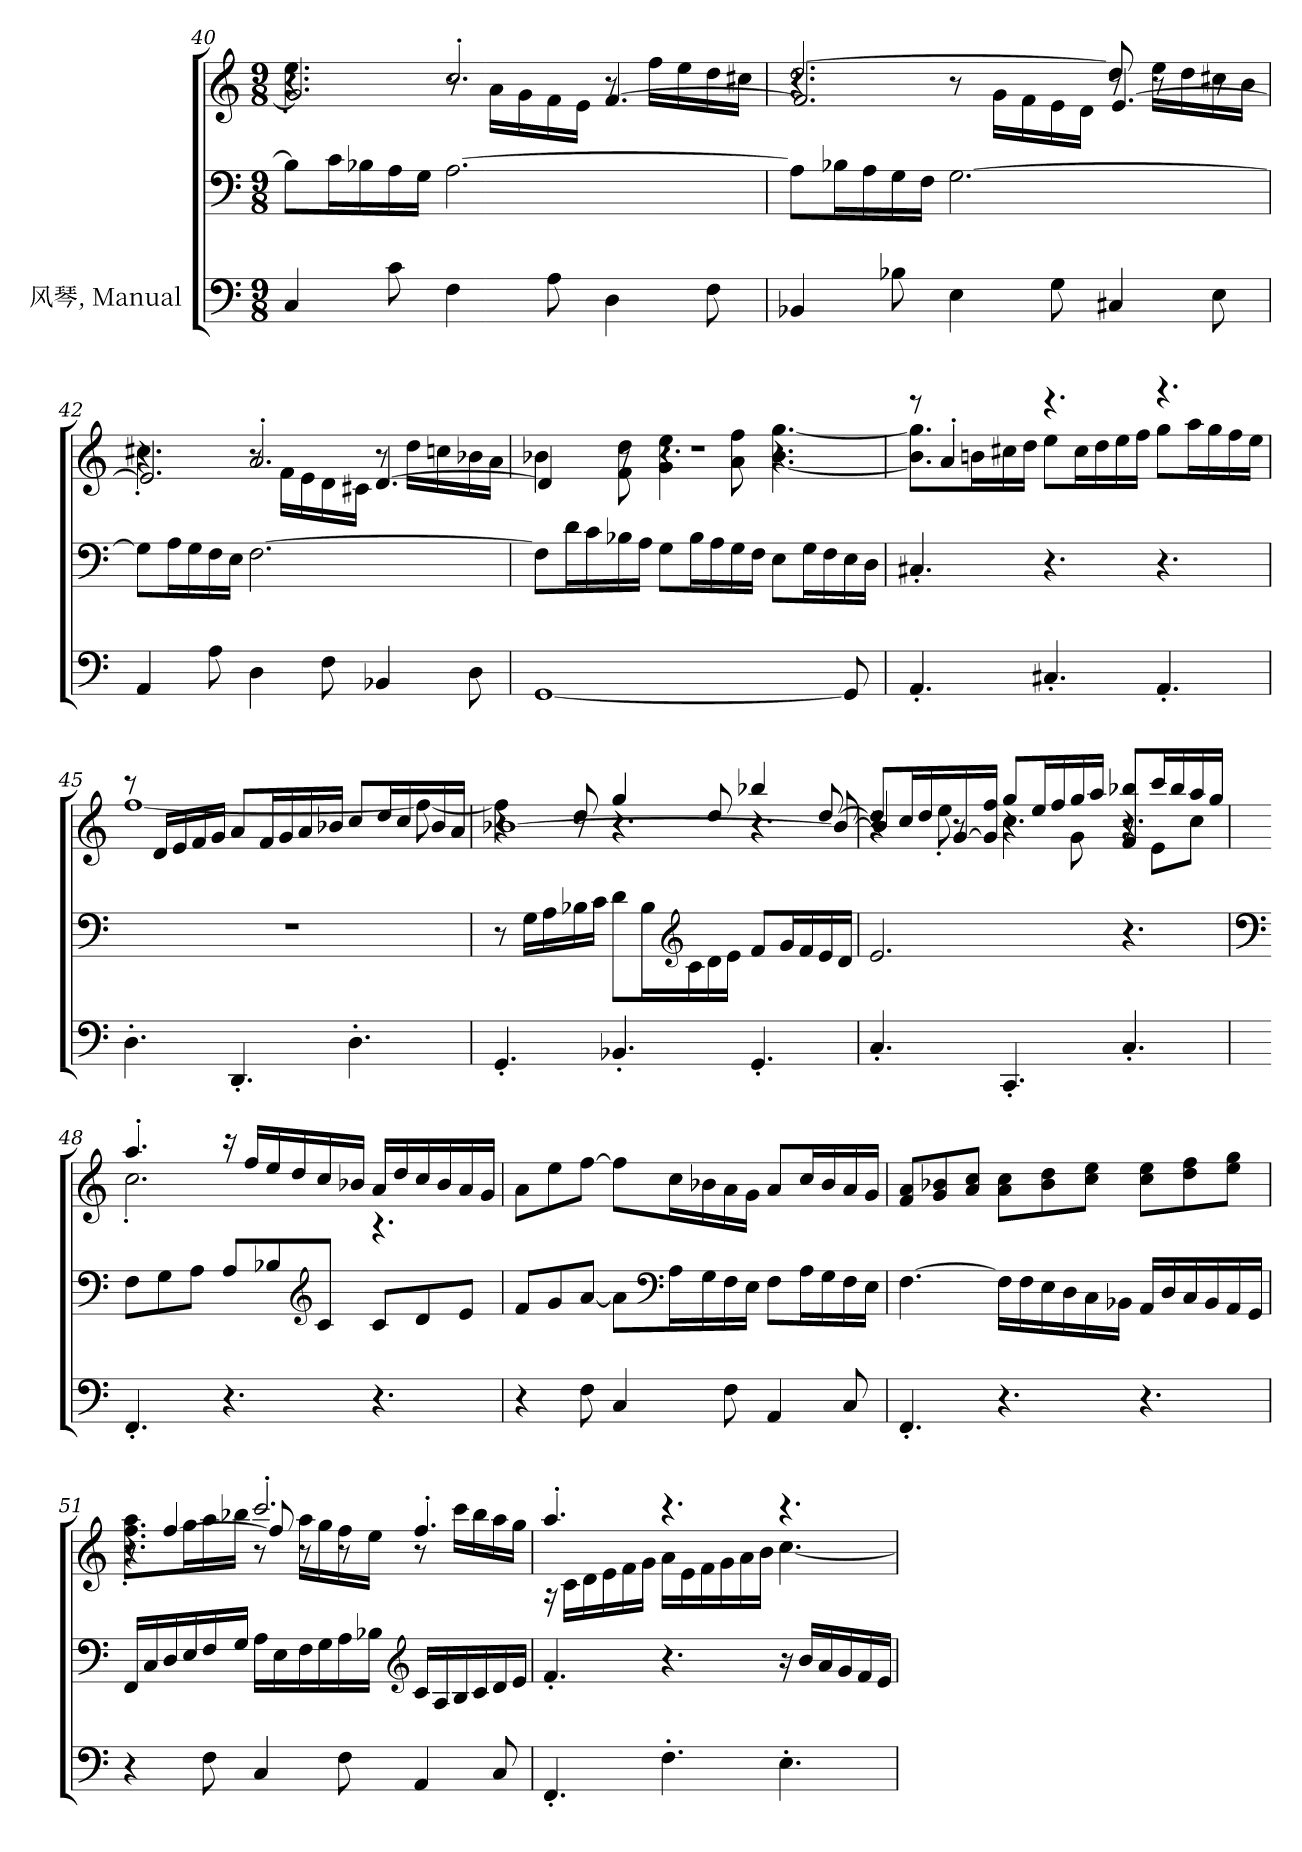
**kern	**kern	**kern
*part1	*part1	*part1
*staff3	*staff2	*staff1
*I"风琴, Manual	*	*
!!LO:LB:g=z
*clefF4	*clefF4	*clefG2
*k[]	*k[]	*k[]
*M9/8	*M9/8	*M9/8
=40	=40	=40
*	*	*^
*	*	*	*^
4C/	8B-\L]	4.r	4.ee'\	2.g/]
.	16c\L	.	.	.
.	16B-X\	.	.	.
8c\	16A\	.	.	.
.	16G\JJ	.	.	.
4F\	[2.A\	2.cc'/	8r	.
.	.	.	16a\LL	.
.	.	.	16g\	.
8A\	.	.	16f\	.
.	.	.	16e\JJ	.
4D\	.	.	8r	[4.f/
.	.	.	16ff\LL	.
.	.	.	16ee\	.
8F\	.	.	16dd\	.
.	.	.	16cc#X\JJ	.
=41	=41	=41	=41	=41
4BB-X/	8A\L]	[2.dd/	4.r	2.f/]
.	16B-X\L	.	.	.
.	16A\	.	.	.
8B-X\	16G\	.	.	.
.	16F\JJ	.	.	.
4E\	[2.G\	.	8r	.
.	.	.	16g\LL	.
.	.	.	16f\	.
8G\	.	.	16e\	.
.	.	.	16d\JJ	.
4C#X/	.	8dd/]	8r	[4.e/
.	.	8r	16ee\LL	.
.	.	.	16dd\	.
8E\	.	8r	16cc#X\	.
.	.	.	16b\JJ	.
!!LO:LB:g=z	!!	!!
=42	=42	=42	=42	=42
4AA/	8G\L]	4.r	4.cc#X'\	2.e/]
.	16A\L	.	.	.
.	16G\	.	.	.
8A\	16F\	.	.	.
.	16E\JJ	.	.	.
4D\	[2.F\	2.a'/	8r	.
.	.	.	16f\LL	.
.	.	.	16e\	.
8F\	.	.	16d\	.
.	.	.	16c#X\JJ	.
4BB-X/	.	.	8r	[4.d/
.	.	.	16dd\LL	.
.	.	.	16ccn\	.
8D\	.	.	16b-X\	.
.	.	.	16a\JJ	.
=43	=43	=43	=43	=43
[1GG	8F\L]	8%9r	4b-X\	4d/]
.	16d\L	.	.	.
.	16c\	.	.	.
.	16B-X\	.	8f\ 8dd\	8r
.	16A\JJ	.	.	.
.	8G\L	.	4g\ 4ee\	4.r
.	16B-\L	.	.	.
.	16A\	.	.	.
.	16G\	.	8a\ 8ff\	.
.	16F\JJ	.	.	.
.	8E\L	.	[4.b-\ [4.gg\	4.r
.	16G\L	.	.	.
.	16F\	.	.	.
8GG/]	16E\	.	.	.
.	16D\JJ	.	.	.
*	*	*	*v	*v
!!LO:LB:g=z
=44	=44	=44	=44
4.AA'/	4.C#X'/	8r	8.b-\] 8.gg\]L
.	.	4a'/	.
.	.	.	16bn\L
.	.	.	16cc#X\
.	.	.	16dd\JJ
4.C#X'/	4.r	4.r	8ee\L
.	.	.	16cc#\L
.	.	.	16dd\
.	.	.	16ee\
.	.	.	16ff\JJ
4.AA'/	4.r	4.r	8gg\L
.	.	.	16aa\L
.	.	.	16gg\
.	.	.	16ff\
.	.	.	16ee\JJ
=45	=45	=45	=45
4.D'\	8%9r	8r	[1ff
.	.	16d/LL	.
.	.	16e/	.
.	.	16f/	.
.	.	16g/JJ	.
4.DD'/	.	8a/L	.
.	.	16f/L	.
.	.	16g/	.
.	.	16a/	.
.	.	16b-X/JJ	.
4.D'\	.	8cc/L	.
.	.	16dd/L	.
.	.	16cc/	.
.	.	16b-/	8ff\_
.	.	16a/JJ	.
!!LO:PB:g=z
=46	=46	=46	=46
*	*	*	*^
4.GG'/	8r	4r	4ff\]	[1b-X
.	16G\LL	.	.	.
.	16A\	.	.	.
.	16B-X\	8dd/	8r	.
.	16c\JJ	.	.	.
4.BB-X'/	8d\L	4gg/	4.r	.
.	16B-\L	.	.	.
*	*clefG2	*	*	*
.	16c\	.	.	.
.	16d\	8dd/	.	.
.	16e\JJ	.	.	.
4.GG'/	8f/L	4bb-X/	4.r	.
.	16g/L	.	.	.
.	16f/	.	.	.
.	16e/	[8dd/	.	8b-/_
.	16d/JJ	.	.	.
=47	=47	=47	=47	=47
4.C'/	2.e/	8dd/L]	4r	4b-/]
.	.	16cc/L	.	.
.	.	16dd/	.	.
.	.	[16g/	8ee'\	8r
.	.	16g/] 16ff/JJ	.	.
4.CC'/	.	8gg/L	4cc\	4.r
.	.	16ee/L	.	.
.	.	16ff/	.	.
.	.	16gg/	8g\	.
.	.	16aa/JJ	.	.
4.C'/	4.r	8f/ 8bb-X/L	8r	4.r
.	.	16ccc/L	8e\L	.
.	.	16bb-/	.	.
.	.	16aa/	8cc\J	.
.	.	16gg/JJ	.	.
*	*	*v	*v	*v
!!LO:LB:g=z
=48	=48	=48
*	*clefF4	*
*	*	*^
4.FF'/	8F\L	4.aa'/	2.cc'\
.	8G\	.	.
.	8A\J	.	.
4.r	8A/L	16r	.
.	.	16ff/LL	.
.	8B-X/	16ee/	.
.	.	16dd/	.
*	*clefG2	*	*
.	8c/J	16cc/	.
.	.	16b-X/JJ	.
4.r	8c/L	16a/LL	4.r
.	.	16dd/	.
.	8d/	16cc/	.
.	.	16b-/	.
.	8e/J	16a/	.
.	.	16g/JJ	.
*	*	*v	*v
=49	=49	=49
4r	8f/L	8a\L
.	8g/	8ee\
8F\	[8a/J	[8ff\J
4C/	8a\L]	8ff\L]
*	*clefF4	*
.	16A\L	16cc\L
.	16G\	16b-X\
8F\	16F\	16a\
.	16E\JJ	16g\JJ
4AA/	8F\L	8a/L
.	16A\L	16cc/L
.	16G\	16b-/
8C/	16F\	16a/
.	16E\JJ	16g/JJ
!!LO:LB:g=z
=50	=50	=50
4.FF'/	[4.F\	8f/ 8a/L
.	.	8g/ 8b-X/
.	.	8a/ 8cc/J
4.r	16F\LL]	8a\ 8cc\L
.	16F\	.
.	16E\	8b-\ 8dd\
.	16D\	.
.	16C\	8cc\ 8ee\J
.	16BB-X\JJ	.
4.r	16AA/LL	8cc\ 8ee\L
.	16D/	.
.	16C/	8dd\ 8ff\
.	16BB-/	.
.	16AA/	8ee\ 8gg\J
.	16GG/JJ	.
=51	=51	=51
*	*	*^
*	*	*	*^
4r	16FF/LL	4.r	8.ff\' 8.aa\'L	8r
.	16C/	.	.	.
.	16D/	.	.	[4ff/
.	16E/	.	16gg\L	.
8F\	16F/	.	16aa\	.
.	16G/JJ	.	16bb-X\JJ	.
4C/	16A\LL	2.ccc'/	8r	8ff/]
.	16E\	.	.	.
.	16F\	.	16aa\LL	8r
.	16G\	.	16gg\	.
8F\	16A\	.	16ff\	8r
.	16B-X\JJ	.	16ee\JJ	.
*	*clefG2	*	*	*
4AA/	16c/LL	.	8r	4.ff'/
.	16A/	.	.	.
.	16B-/	.	16ccc\LL	.
.	16c/	.	16bb-\	.
8C/	16d/	.	16aa\	.
.	16e/JJ	.	16gg\JJ	.
*	*	*	*v	*v
!!LO:LB:g=z
=52	=52	=52	=52
4.FF'/	4.f'/	4.aa'/	16r
.	.	.	16c\LL
.	.	.	16d\
.	.	.	16e\
.	.	.	16f\
.	.	.	16g\JJ
4.F'\	4.r	4.r	16a\LL
.	.	.	16e\
.	.	.	16f\
.	.	.	16g\
.	.	.	16a\
.	.	.	16b\JJ
4.E'\	16r	4.r	[4.cc\
.	16b/LL	.	.
.	16a/	.	.
.	16g/	.	.
.	16f/	.	.
.	16e/JJ	.	.
*	*	*v	*v
=	=	=
*-	*-	*-
